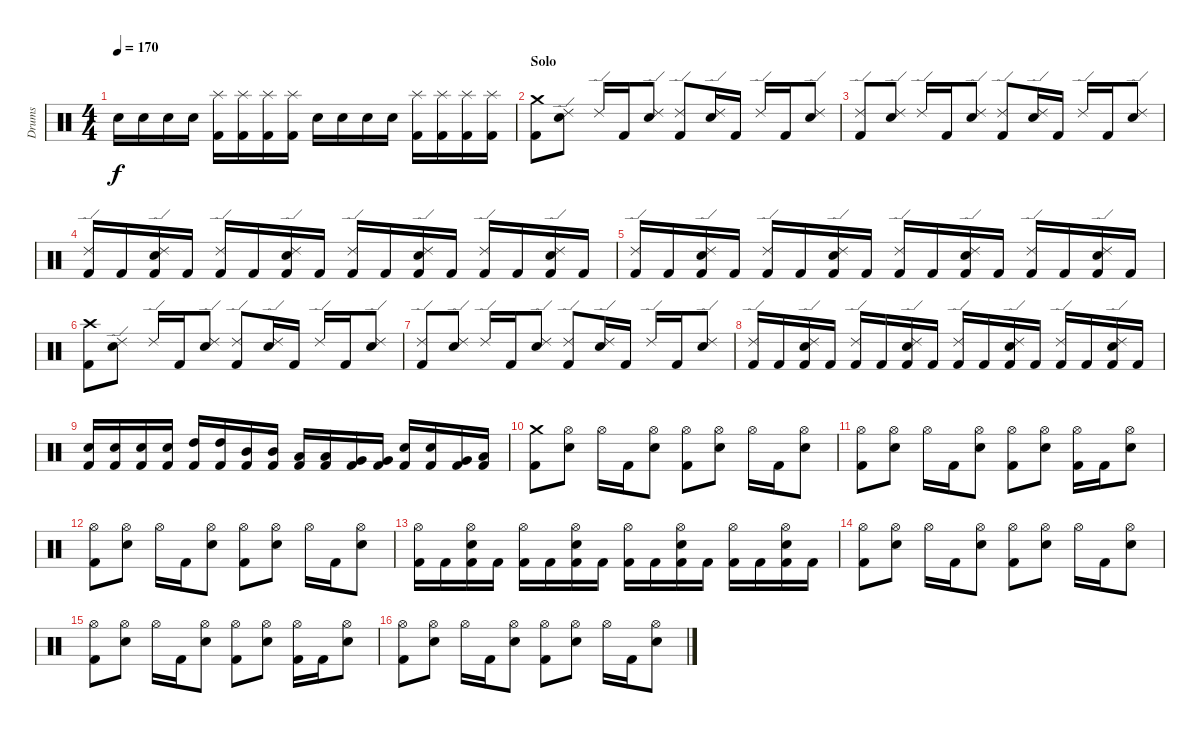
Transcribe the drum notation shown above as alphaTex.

\track ("Drums" "Drums") {instrument percussion}
\staff {score}
\articulation defaults
\ts (4 4)
\tempo 170
\clef neutral
\ks c "Snare (hit) 2".16{dy f} "Snare (hit) 2".16 "Snare (hit) 2".16 "Snare (hit) 2".16
("Kick (hit) 2" "Splash (hit)").16 ("Kick (hit) 2" "Splash (hit)").16 ("Kick (hit) 2" "Splash (hit)").16 ("Kick (hit) 2" "Splash (hit)").16 "Snare (hit) 2".16 "Snare (hit) 2".16 "Snare (hit) 2".16 "Snare (hit) 2".16 ("Kick (hit) 2" "Splash (hit)").16 ("Kick (hit) 2" "Splash (hit)").16 ("Kick (hit) 2" "Splash (hit)").16 ("Kick (hit) 2" "Splash (hit)").16 |
\section ("" "Solo")
("Kick (hit) 2" "Crash medium (hit)").8 ("Snare (hit) 2" "Ride (edge) 2").8 "Ride (edge) 2".16 "Kick (hit) 2".16 ("Snare (hit) 2" "Ride (edge) 2").8 ("Kick (hit) 2" "Ride (edge) 2").8 ("Snare (hit) 2" "Ride (edge) 2").16 "Kick (hit) 2".16 "Ride (edge) 2".16 "Kick (hit) 2".16 ("Snare (hit) 2" "Ride (edge) 2").8 |
("Kick (hit) 2" "Ride (edge) 2").8 ("Snare (hit) 2" "Ride (edge) 2").8 "Ride (edge) 2".16 "Kick (hit) 2".16 ("Snare (hit) 2" "Ride (edge) 2").8 ("Kick (hit) 2" "Ride (edge) 2").8 ("Snare (hit) 2" "Ride (edge) 2").16 "Kick (hit) 2".16 "Ride (edge) 2".16 "Kick (hit) 2".16 ("Snare (hit) 2" "Ride (edge) 2").8 |
("Kick (hit) 2" "Ride (edge) 2").16 "Kick (hit) 2".16 ("Kick (hit) 2" "Snare (hit) 2" "Ride (edge) 2").16 "Kick (hit) 2".16 ("Kick (hit) 2" "Ride (edge) 2").16 "Kick (hit) 2".16 ("Kick (hit) 2" "Snare (hit) 2" "Ride (edge) 2").16 "Kick (hit) 2".16 ("Kick (hit) 2" "Ride (edge) 2").16 "Kick (hit) 2".16 ("Kick (hit) 2" "Snare (hit) 2" "Ride (edge) 2").16 "Kick (hit) 2".16 ("Kick (hit) 2" "Ride (edge) 2").16 "Kick (hit) 2".16 ("Kick (hit) 2" "Snare (hit) 2" "Ride (edge) 2").16 "Kick (hit) 2".16 |
("Kick (hit) 2" "Ride (edge) 2").16 "Kick (hit) 2".16 ("Kick (hit) 2" "Snare (hit) 2" "Ride (edge) 2").16 "Kick (hit) 2".16 ("Kick (hit) 2" "Ride (edge) 2").16 "Kick (hit) 2".16 ("Kick (hit) 2" "Snare (hit) 2" "Ride (edge) 2").16 "Kick (hit) 2".16 ("Kick (hit) 2" "Ride (edge) 2").16 "Kick (hit) 2".16 ("Kick (hit) 2" "Snare (hit) 2" "Ride (edge) 2").16 "Kick (hit) 2".16 ("Kick (hit) 2" "Ride (edge) 2").16 "Kick (hit) 2".16 ("Kick (hit) 2" "Snare (hit) 2" "Ride (edge) 2").16 "Kick (hit) 2".16 |
("Kick (hit) 2" "Crash high (hit)").8 ("Snare (hit) 2" "Ride (edge) 2").8 "Ride (edge) 2".16 "Kick (hit) 2".16 ("Snare (hit) 2" "Ride (edge) 2").8 ("Kick (hit) 2" "Ride (edge) 2").8 ("Snare (hit) 2" "Ride (edge) 2").16 "Kick (hit) 2".16 "Ride (edge) 2".16 "Kick (hit) 2".16 ("Snare (hit) 2" "Ride (edge) 2").8 |
("Kick (hit) 2" "Ride (edge) 2").8 ("Snare (hit) 2" "Ride (edge) 2").8 "Ride (edge) 2".16 "Kick (hit) 2".16 ("Snare (hit) 2" "Ride (edge) 2").8 ("Kick (hit) 2" "Ride (edge) 2").8 ("Snare (hit) 2" "Ride (edge) 2").16 "Kick (hit) 2".16 "Ride (edge) 2".16 "Kick (hit) 2".16 ("Snare (hit) 2" "Ride (edge) 2").8 |
("Kick (hit) 2" "Ride (edge) 2").16 "Kick (hit) 2".16 ("Kick (hit) 2" "Snare (hit) 2" "Ride (edge) 2").16 "Kick (hit) 2".16 ("Kick (hit) 2" "Ride (edge) 2").16 "Kick (hit) 2".16 ("Kick (hit) 2" "Snare (hit) 2" "Ride (edge) 2").16 "Kick (hit) 2".16 ("Kick (hit) 2" "Ride (edge) 2").16 "Kick (hit) 2".16 ("Kick (hit) 2" "Snare (hit) 2" "Ride (edge) 2").16 "Kick (hit) 2".16 ("Kick (hit) 2" "Ride (edge) 2").16 "Kick (hit) 2".16 ("Kick (hit) 2" "Snare (hit) 2" "Ride (edge) 2").16 "Kick (hit) 2".16 |
("Kick (hit) 2" "Snare (hit) 2").16 ("Kick (hit) 2" "Snare (hit) 2").16 ("Kick (hit) 2" "Snare (hit) 2").16 ("Kick (hit) 2" "Snare (hit) 2").16 ("Kick (hit) 2" "High Tom (hit)").16 ("Kick (hit) 2" "High Tom (hit)").16 ("Kick (hit) 2" "Mid Tom (hit)").16 ("Kick (hit) 2" "Mid Tom (hit)").16 ("Kick (hit) 2" "Low Tom (hit)").16 ("Kick (hit) 2" "Low Tom (hit)").16 ("Kick (hit) 2" "Very Low Tom (hit)").16 ("Kick (hit) 2" "Very Low Tom (hit)").16 ("Kick (hit) 2" "Snare (hit) 2").16 ("Kick (hit) 2" "Snare (hit) 2").16 ("Kick (hit) 2" "Very Low Tom (hit)").16 ("Kick (hit) 2" "Low Floor Tom (hit)").16 |
\section ("" "")
("Kick (hit) 2" "Crash medium (hit)").8 ("Snare (hit) 2" "Hi-Hat (open)").8 "Hi-Hat (open)".16 "Kick (hit) 2".16 ("Snare (hit) 2" "Hi-Hat (open)").8 ("Kick (hit) 2" "Hi-Hat (open)").8 ("Snare (hit) 2" "Hi-Hat (open)").8 "Hi-Hat (open)".16 "Kick (hit) 2".16 ("Snare (hit) 2" "Hi-Hat (open)").8 |
("Kick (hit) 2" "Hi-Hat (open)").8 ("Snare (hit) 2" "Hi-Hat (open)").8 "Hi-Hat (open)".16 "Kick (hit) 2".16 ("Snare (hit) 2" "Hi-Hat (open)").8 ("Kick (hit) 2" "Hi-Hat (open)").8 ("Snare (hit) 2" "Hi-Hat (open)").8 ("Kick (hit) 2" "Hi-Hat (open)").16 "Kick (hit) 2".16 ("Snare (hit) 2" "Hi-Hat (open)").8 |
("Kick (hit) 2" "Hi-Hat (open)").8 ("Snare (hit) 2" "Hi-Hat (open)").8 "Hi-Hat (open)".16 "Kick (hit) 2".16 ("Snare (hit) 2" "Hi-Hat (open)").8 ("Kick (hit) 2" "Hi-Hat (open)").8 ("Snare (hit) 2" "Hi-Hat (open)").8 "Hi-Hat (open)".16 "Kick (hit) 2".16 ("Snare (hit) 2" "Hi-Hat (open)").8 |
("Kick (hit) 2" "Hi-Hat (open)").16 "Kick (hit) 2".16 ("Kick (hit) 2" "Snare (hit) 2" "Hi-Hat (open)").16 "Kick (hit) 2".16 ("Kick (hit) 2" "Hi-Hat (open)").16 "Kick (hit) 2".16 ("Kick (hit) 2" "Snare (hit) 2" "Hi-Hat (open)").16 "Kick (hit) 2".16 ("Kick (hit) 2" "Hi-Hat (open)").16 "Kick (hit) 2".16 ("Kick (hit) 2" "Snare (hit) 2" "Hi-Hat (open)").16 "Kick (hit) 2".16 ("Kick (hit) 2" "Hi-Hat (open)").16 "Kick (hit) 2".16 ("Kick (hit) 2" "Snare (hit) 2" "Hi-Hat (open)").16 "Kick (hit) 2".16 |
("Kick (hit) 2" "Hi-Hat (open)").8 ("Snare (hit) 2" "Hi-Hat (open)").8 "Hi-Hat (open)".16 "Kick (hit) 2".16 ("Snare (hit) 2" "Hi-Hat (open)").8 ("Kick (hit) 2" "Hi-Hat (open)").8 ("Snare (hit) 2" "Hi-Hat (open)").8 "Hi-Hat (open)".16 "Kick (hit) 2".16 ("Snare (hit) 2" "Hi-Hat (open)").8 |
("Kick (hit) 2" "Hi-Hat (open)").8 ("Snare (hit) 2" "Hi-Hat (open)").8 "Hi-Hat (open)".16 "Kick (hit) 2".16 ("Snare (hit) 2" "Hi-Hat (open)").8 ("Kick (hit) 2" "Hi-Hat (open)").8 ("Snare (hit) 2" "Hi-Hat (open)").8 ("Kick (hit) 2" "Hi-Hat (open)").16 "Kick (hit) 2".16 ("Snare (hit) 2" "Hi-Hat (open)").8 |
("Kick (hit) 2" "Hi-Hat (open)").8 ("Snare (hit) 2" "Hi-Hat (open)").8 "Hi-Hat (open)".16 "Kick (hit) 2".16 ("Snare (hit) 2" "Hi-Hat (open)").8 ("Kick (hit) 2" "Hi-Hat (open)").8 ("Snare (hit) 2" "Hi-Hat (open)").8 "Hi-Hat (open)".16 "Kick (hit) 2".16 ("Snare (hit) 2" "Hi-Hat (open)").8
